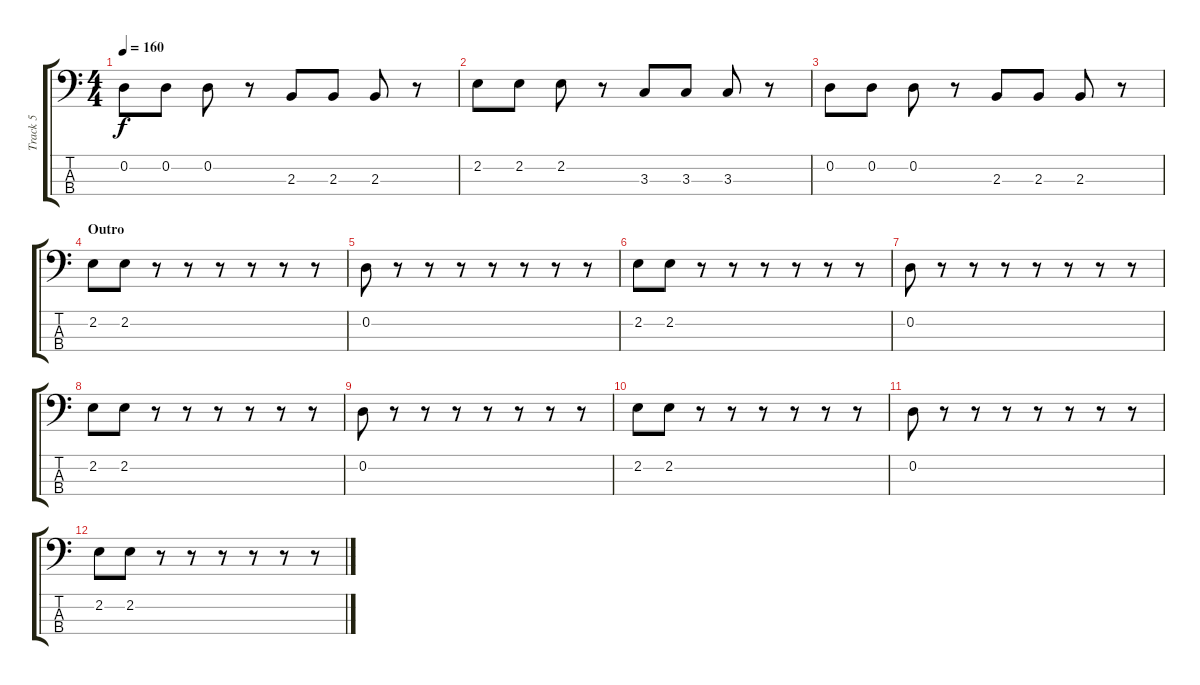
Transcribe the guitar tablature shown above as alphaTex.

\track ("Track 5" "Track 5") {instrument electricbassfinger}
\staff {score tabs}
\tuning (G2 D2 A1 E1) {hide}
\ts (4 4)
\tempo 160
\clef f4
\ks c
0.2.8{dy f} 0.2.8 0.2.8 r.8 2.3.8 2.3.8 2.3.8 r.8 |
2.2.8 2.2.8 2.2.8 r.8 3.3.8 3.3.8 3.3.8 r.8 |
0.2.8 0.2.8 0.2.8 r.8 2.3.8 2.3.8 2.3.8 r.8 |
\section ("" "Outro")
2.2.8 2.2.8 r.8 r.8 r.8 r.8 r.8 r.8 |
0.2.8 r.8 r.8 r.8 r.8 r.8 r.8 r.8 |
2.2.8 2.2.8 r.8 r.8 r.8 r.8 r.8 r.8 |
0.2.8 r.8 r.8 r.8 r.8 r.8 r.8 r.8 |
2.2.8 2.2.8 r.8 r.8 r.8 r.8 r.8 r.8 |
0.2.8 r.8 r.8 r.8 r.8 r.8 r.8 r.8 |
2.2.8 2.2.8 r.8 r.8 r.8 r.8 r.8 r.8 |
0.2.8 r.8 r.8 r.8 r.8 r.8 r.8 r.8 |
2.2.8 2.2.8 r.8 r.8 r.8 r.8 r.8 r.8
